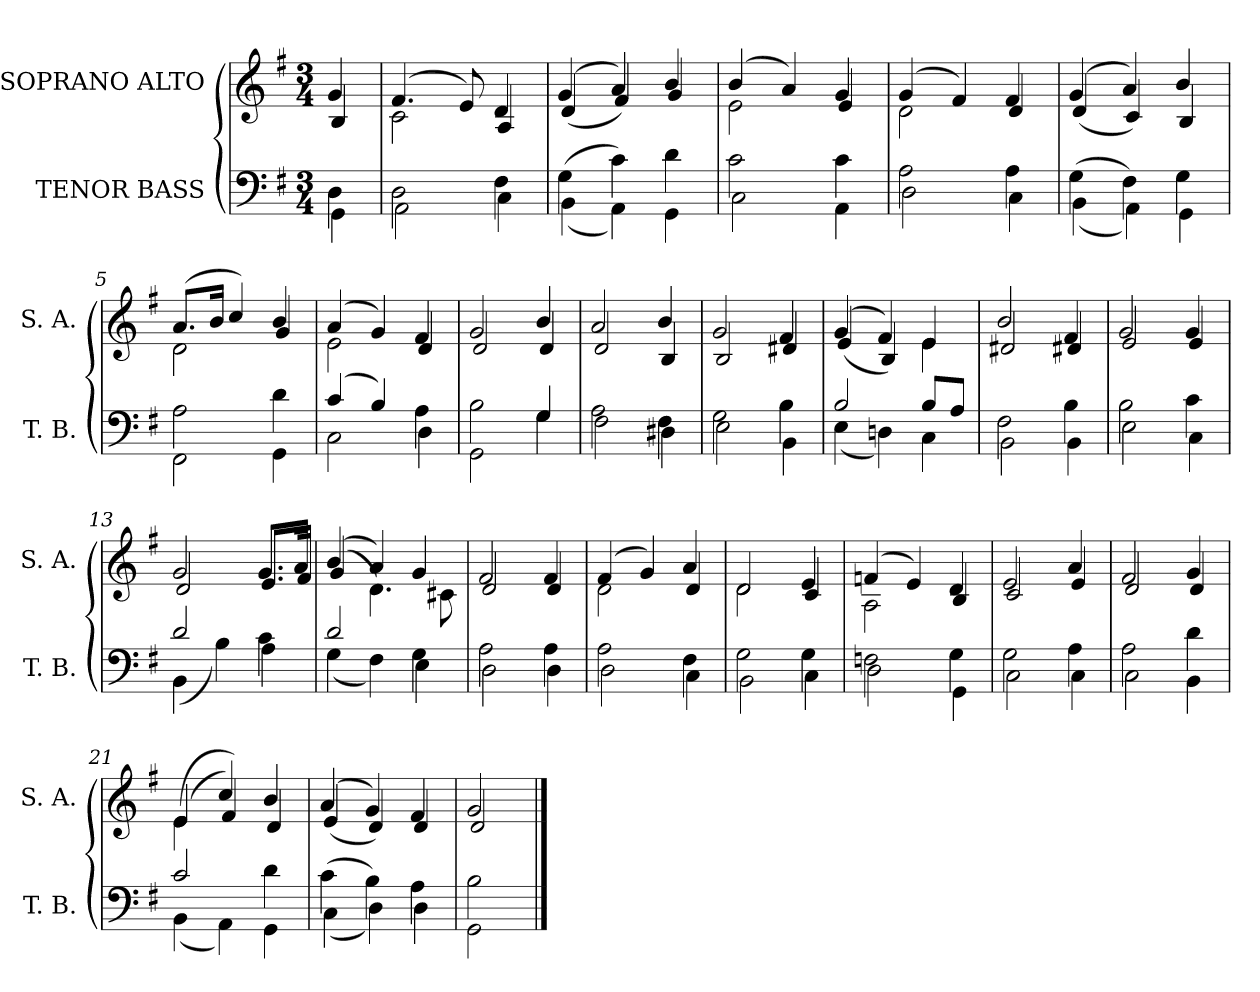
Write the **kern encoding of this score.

**kern	**kern
*part2	*part1
*staff2	*staff1
*I"TENOR BASS	*I"SOPRANO ALTO
*I'T. B.	*I'S. A.
!!LO:PB:g=z
*clefF4	*clefG2
*k[f#]	*k[f#]
*G:	*G:
*M3/4	*M3/4
=	=
*^	*^
4Di\	4GGi\	4gi/	4Bi/
=	=	=	=
2Di\	2AAi\	(4.f#i/	2ci\
.	.	8ei/)	.
4F#i\	4Ci\	4di/	4Ai/
=1	=1	=1	=1
(4Gi\	(4BBi\	(4gi/	(4di/
4ci\)	4AAi\)	4ai/)	4f#i/)
4di\	4GGi\	4bi/	4gi/
=2	=2	=2	=2
2ci\	2Ci\	(4bi/	2ei\
.	.	4ai/)	.
4ci\	4AAi\	4gi/	4ei/
=3	=3	=3	=3
2Ai\	2Di\	(4gi/	2di\
.	.	4f#i/)	.
4Ai\	4Ci\	4f#i/	4di/
!!LO:LB:g=z	!!
=4	=4	=4	=4
(4Gi\	(4BBi\	(4gi/	(4di/
4F#i\)	4AAi\)	4ai/)	4ci/)
4Gi\	4GGi\	4bi/	4Bi/
=5	=5	=5	=5
2Ai\	2FF#i\	(8.ai/L	2di\
.	.	16bi/Jk	.
.	.	4cci/)	.
4di\	4GGi\	4bi/	4gi/
=6	=6	=6	=6
(4ci/	2Ci\	(4ai/	2ei\
4Bi/)	.	4gi/)	.
4Ai\	4Di\	4f#i/	4di/
=7	=7	=7	=7
2Bi\	2GGi\	2gi/	2di/
4Gi/	4Gi\	4bi/	4di/
=8	=8	=8	=8
2Ai\	2F#i\	2ai/	2di/
4F#i\	4D#Xi\	4bi/	4Bi/
!!LO:LB:g=z	!!
=9	=9	=9	=9
2Gi\	2Ei\	2gi/	2Bi/
4Bi\	4BBi\	4f#i/	4d#Xi/
=10	=10	=10	=10
2Bi/	(4Ei\	(4gi/	(4ei/
.	4Dni\)	4f#i/)	4Bi/)
8Bi/L	4Ci\	4ei/	4ei\
8Ai/J	.	.	.
=11	=11	=11	=11
2F#i\	2BBi\	2bi/	2d#Xi/
4Bi\	4BBi\	4f#i/	4d#Xi/
=12	=12	=12	=12
2Bi\	2Ei\	2gi/	2ei/
4ci\	4Ci\	4gi/	4ei/
=13	=13	=13	=13
2di/	(4BBi\	2gi/	2di/
.	4Bi\)	.	.
4ci\	4Ai\	8.gi/L	8.ei/L
.	.	16ai/Jk	16f#i/Jk
!!LO:LB:g=z	!!
=14	=14	=14	=14
2di/	(4Gi\	(4bi/	(4gi/
.	4F#i\)	4ai/)	4.di\)
4Gi\	4Ei\	4gi/	.
.	.	.	8c#Xi\
=15	=15	=15	=15
2Ai\	2Di\	2f#i/	2di/
4Ai\	4Di\	4f#i/	4di/
=16	=16	=16	=16
2Ai\	2Di\	(4f#i/	2di\
.	.	4gi/)	.
4F#i\	4Ci\	4ai/	4di/
=17	=17	=17	=17
2Gi\	2BBi\	2di/	2di\
4Gi\	4Ci\	4ei/	4ci/
=18	=18	=18	=18
2Fni\	2Di\	(4fni/	2Ai\
.	.	4ei/)	.
4Gi\	4GGi\	4di/	4Bi/
!!LO:LB:g=z	!!
=19	=19	=19	=19
2Gi\	2Ci\	2ei/	2ci/
4Ai\	4Ci\	4ai/	4ei/
=20	=20	=20	=20
2Ai\	2Ci\	2f#i/	2di/
4di\	4BBi\	4gi/	4di/
=21	=21	=21	=21
2ci/	(4BBi\	(4ei/	(4ei\
.	4AAi\)	4cci/)	4f#i/)
4di\	4GGi\	4bi/	4di/
=22	=22	=22	=22
(4ci\	(4Ci\	(4ai/	(4ei/
4Bi\)	4Di\)	4gi/)	4di/)
4Ai\	4Di\	4f#i/	4di/
=23	=23	=23	=23
2Bi\	2GGi\	2gi/	2di/
*v	*v	*	*
*	*v	*v
==	==
*-	*-
